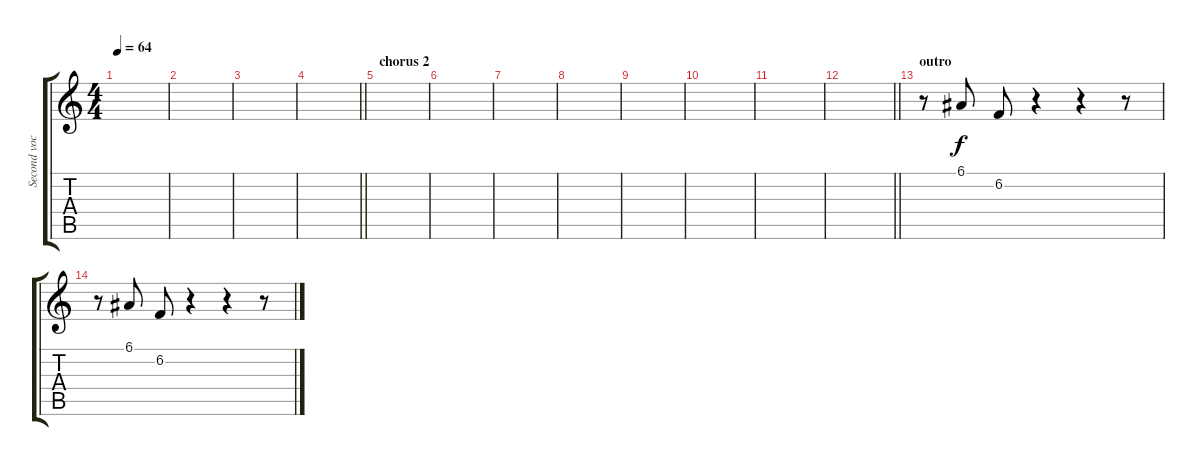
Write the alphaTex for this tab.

\track ("Second vocal" "Second voc") {instrument piccolo}
\staff {score tabs}
\tuning (E4 B3 G3 D3 A2 E2) {hide}
\ts (4 4)
\tempo 64
\clef g2
\ks c
|
|
|
\barLineRight lightlight
|
\section ("" "chorus 2")
|
|
|
|
|
|
|
\barLineRight lightlight
|
\section ("" "outro")
r.8 6.1.8 6.2.8 r.4 r.4 r.8 |
r.8 6.1.8 6.2.8 r.4 r.4 r.8
